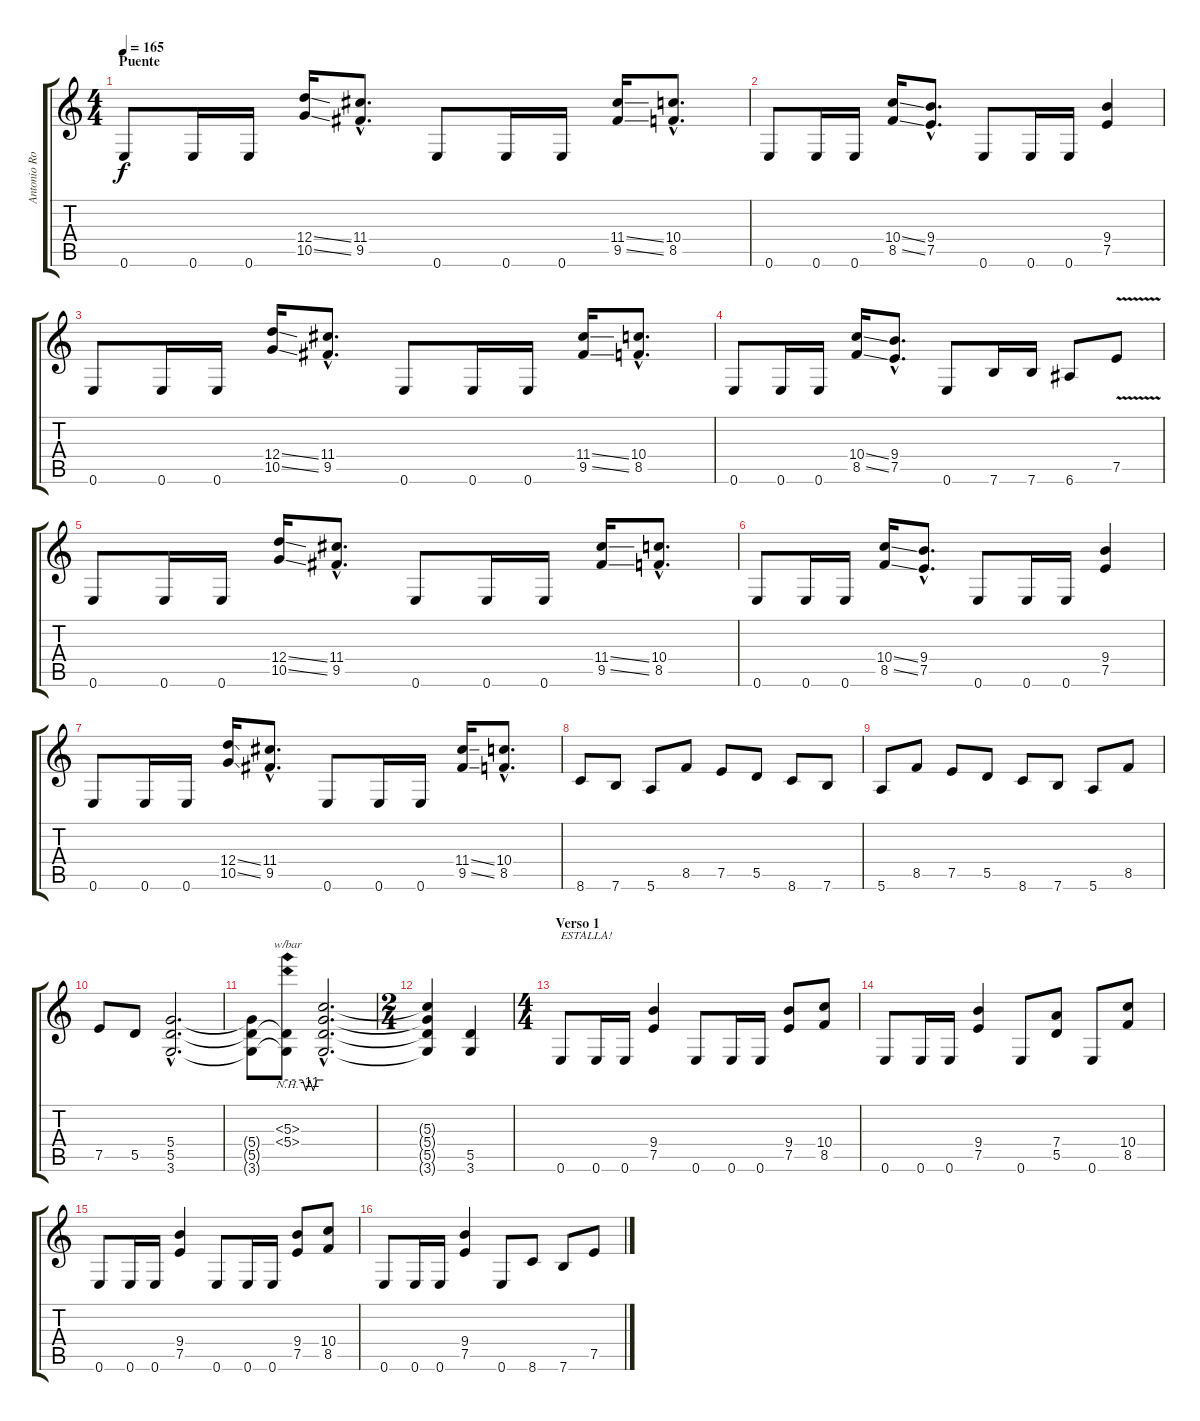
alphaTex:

\track ("Antonio Romano (Gtr 1)" "Antonio Ro") {instrument distortionguitar}
\staff {score tabs}
\tuning (E4 B3 G3 D3 A2 E2) {hide}
\ts (4 4)
\section ("" "Puente")
\tempo 165
\clef g2
\ks c
0.6.8{dy f} 0.6.16 0.6.16 (12.4{ss} 10.5{ss}).16 (11.4{hac} 9.5{hac}).8{d} 0.6.8 0.6.16 0.6.16 (11.4{ss} 9.5{ss}).16 (10.4{hac} 8.5{hac}).8{d} |
0.6.8 0.6.16 0.6.16 (10.4{ss} 8.5{ss}).16 (9.4{hac} 7.5{hac}).8{d} 0.6.8 0.6.16 0.6.16 (9.4 7.5).4 |
0.6.8 0.6.16 0.6.16 (12.4{ss} 10.5{ss}).16 (11.4{hac} 9.5{hac}).8{d} 0.6.8 0.6.16 0.6.16 (11.4{ss} 9.5{ss}).16 (10.4{hac} 8.5{hac}).8{d} |
0.6.8 0.6.16 0.6.16 (10.4{ss} 8.5{ss}).16 (9.4{hac} 7.5{hac}).8{d} 0.6.8 7.6.16 7.6.16 6.6.8 7.5{v}.8 |
0.6.8 0.6.16 0.6.16 (12.4{ss} 10.5{ss}).16 (11.4{hac} 9.5{hac}).8{d} 0.6.8 0.6.16 0.6.16 (11.4{ss} 9.5{ss}).16 (10.4{hac} 8.5{hac}).8{d} |
0.6.8 0.6.16 0.6.16 (10.4{ss} 8.5{ss}).16 (9.4{hac} 7.5{hac}).8{d} 0.6.8 0.6.16 0.6.16 (9.4 7.5).4 |
0.6.8 0.6.16 0.6.16 (12.4{ss} 10.5{ss}).16 (11.4{hac} 9.5{hac}).8{d} 0.6.8 0.6.16 0.6.16 (11.4{ss} 9.5{ss}).16 (10.4{hac} 8.5{hac}).8{d} |
8.6.8 7.6.8 5.6.8 8.5.8 7.5.8 5.5.8 8.6.8 7.6.8 |
5.6.8 8.5.8 7.5.8 5.5.8 8.6.8 7.6.8 5.6.8 8.5.8 |
7.5.8 5.5.8 (5.4{hac} 5.5{hac} 3.6{hac}).2{d} |
(5.4{t} 5.5{t} 3.6{t}).8 (5.3{nh} 5.4{nh} 5.5{t} 3.6{t}).8{tbe (custom default 0 0 25 0 31 -4 37 0 43 -4 49 0 60 0)} (5.3{hac t} 5.4{hac t} 5.5{hac t} 3.6{hac t}).2{d} |
\ts (2 4)
(5.3{t} 5.4{t} 5.5{t} 3.6{t}).4 (5.5 3.6).4 |
\ts (4 4)
\section ("" "Verso 1")
0.6.8{txt "ESTALLA!"} 0.6.16 0.6.16 (9.4 7.5).4 0.6.8 0.6.16 0.6.16 (9.4 7.5).8 (10.4 8.5).8 |
0.6.8 0.6.16 0.6.16 (9.4 7.5).4 0.6.8 (7.4 5.5).8 0.6.8 (10.4 8.5).8 |
0.6.8 0.6.16 0.6.16 (9.4 7.5).4 0.6.8 0.6.16 0.6.16 (9.4 7.5).8 (10.4 8.5).8 |
0.6.8 0.6.16 0.6.16 (9.4 7.5).4 0.6.8 8.6.8 7.6.8 7.5.8
